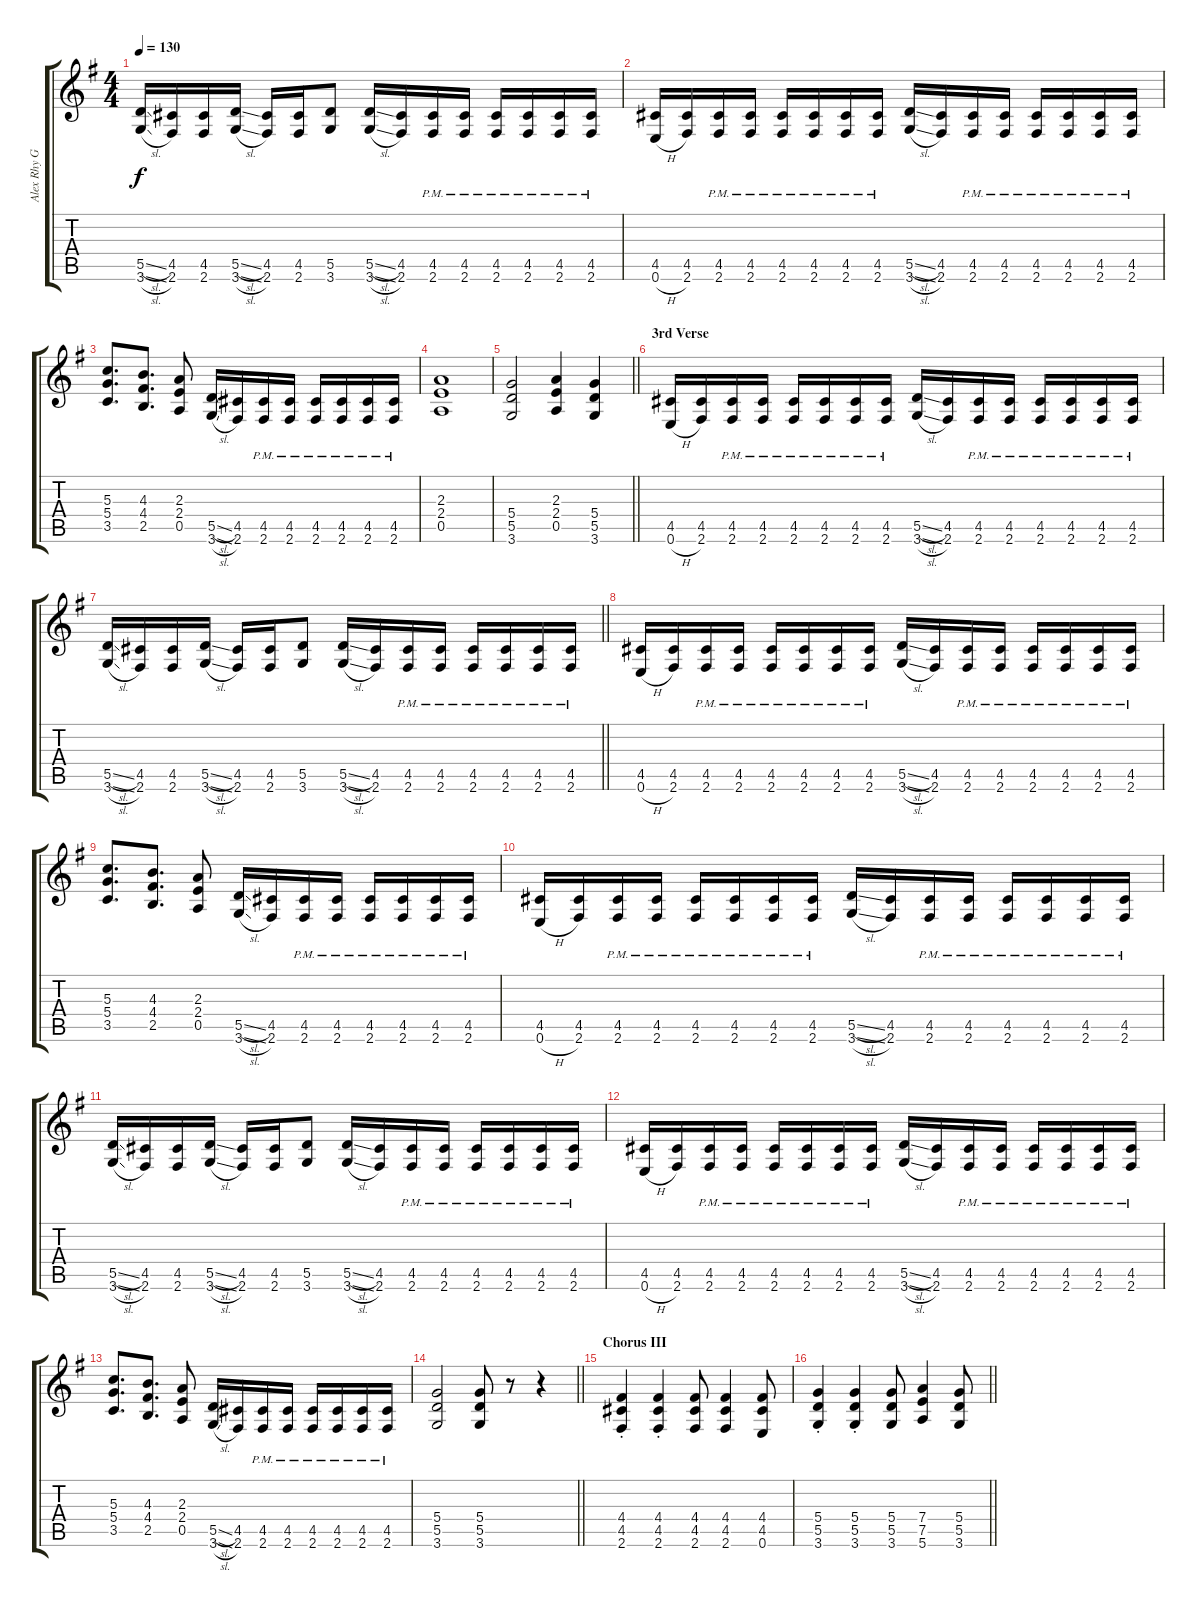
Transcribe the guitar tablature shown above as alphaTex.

\track ("Alex Rhy Gtr" "Alex Rhy G") {instrument distortionguitar}
\staff {score tabs}
\tuning (E4 B3 G3 D3 A2 E2) {hide}
\ts (4 4)
\tempo 130
\clef g2
\ks g
(5.5{sl} 3.6{sl}).16{dy f} (4.5 2.6).16 (4.5 2.6).16 (5.5{sl} 3.6{sl}).16 (4.5 2.6).16 (4.5 2.6).16 (5.5 3.6).8 (5.5{sl} 3.6{sl}).16 (4.5 2.6).16 (4.5{pm} 2.6{pm}).16 (4.5{pm} 2.6{pm}).16 (4.5{pm} 2.6{pm}).16 (4.5{pm} 2.6{pm}).16 (4.5{pm} 2.6{pm}).16 (4.5{pm} 2.6{pm}).16 |
(4.5 0.6{h}).16 (4.5 2.6).16 (4.5{pm} 2.6{pm}).16 (4.5{pm} 2.6{pm}).16 (4.5{pm} 2.6{pm}).16 (4.5{pm} 2.6{pm}).16 (4.5{pm} 2.6{pm}).16 (4.5{pm} 2.6{pm}).16 (5.5{sl} 3.6{sl}).16 (4.5 2.6).16 (4.5{pm} 2.6{pm}).16 (4.5{pm} 2.6{pm}).16 (4.5{pm} 2.6{pm}).16 (4.5{pm} 2.6{pm}).16 (4.5{pm} 2.6{pm}).16 (4.5{pm} 2.6{pm}).16 |
(5.3 5.4 3.5).8{d} (4.3 4.4 2.5).8{d} (2.3 2.4 0.5).8 (5.5{sl} 3.6{sl}).16 (4.5 2.6).16 (4.5{pm} 2.6{pm}).16 (4.5{pm} 2.6{pm}).16 (4.5{pm} 2.6{pm}).16 (4.5{pm} 2.6{pm}).16 (4.5{pm} 2.6{pm}).16 (4.5{pm} 2.6{pm}).16 |
(2.3 2.4 0.5).1 |
\barLineRight lightlight
(5.4 5.5 3.6).2 (2.3 2.4 0.5).4 (5.4 5.5 3.6).4 |
\section ("" "3rd Verse")
(4.5 0.6{h}).16 (4.5 2.6).16 (4.5{pm} 2.6{pm}).16 (4.5{pm} 2.6{pm}).16 (4.5{pm} 2.6{pm}).16 (4.5{pm} 2.6{pm}).16 (4.5{pm} 2.6{pm}).16 (4.5{pm} 2.6{pm}).16 (5.5{sl} 3.6{sl}).16 (4.5 2.6).16 (4.5{pm} 2.6{pm}).16 (4.5{pm} 2.6{pm}).16 (4.5{pm} 2.6{pm}).16 (4.5{pm} 2.6{pm}).16 (4.5{pm} 2.6{pm}).16 (4.5{pm} 2.6{pm}).16 |
\barLineRight lightlight
(5.5{sl} 3.6{sl}).16 (4.5 2.6).16 (4.5 2.6).16 (5.5{sl} 3.6{sl}).16 (4.5 2.6).16 (4.5 2.6).16 (5.5 3.6).8 (5.5{sl} 3.6{sl}).16 (4.5 2.6).16 (4.5{pm} 2.6{pm}).16 (4.5{pm} 2.6{pm}).16 (4.5{pm} 2.6{pm}).16 (4.5{pm} 2.6{pm}).16 (4.5{pm} 2.6{pm}).16 (4.5{pm} 2.6{pm}).16 |
(4.5 0.6{h}).16 (4.5 2.6).16 (4.5{pm} 2.6{pm}).16 (4.5{pm} 2.6{pm}).16 (4.5{pm} 2.6{pm}).16 (4.5{pm} 2.6{pm}).16 (4.5{pm} 2.6{pm}).16 (4.5{pm} 2.6{pm}).16 (5.5{sl} 3.6{sl}).16 (4.5 2.6).16 (4.5{pm} 2.6{pm}).16 (4.5{pm} 2.6{pm}).16 (4.5{pm} 2.6{pm}).16 (4.5{pm} 2.6{pm}).16 (4.5{pm} 2.6{pm}).16 (4.5{pm} 2.6{pm}).16 |
(5.3 5.4 3.5).8{d} (4.3 4.4 2.5).8{d} (2.3 2.4 0.5).8 (5.5{sl} 3.6{sl}).16 (4.5 2.6).16 (4.5{pm} 2.6{pm}).16 (4.5{pm} 2.6{pm}).16 (4.5{pm} 2.6{pm}).16 (4.5{pm} 2.6{pm}).16 (4.5{pm} 2.6{pm}).16 (4.5{pm} 2.6{pm}).16 |
(4.5 0.6{h}).16 (4.5 2.6).16 (4.5{pm} 2.6{pm}).16 (4.5{pm} 2.6{pm}).16 (4.5{pm} 2.6{pm}).16 (4.5{pm} 2.6{pm}).16 (4.5{pm} 2.6{pm}).16 (4.5{pm} 2.6{pm}).16 (5.5{sl} 3.6{sl}).16 (4.5 2.6).16 (4.5{pm} 2.6{pm}).16 (4.5{pm} 2.6{pm}).16 (4.5{pm} 2.6{pm}).16 (4.5{pm} 2.6{pm}).16 (4.5{pm} 2.6{pm}).16 (4.5{pm} 2.6{pm}).16 |
(5.5{sl} 3.6{sl}).16 (4.5 2.6).16 (4.5 2.6).16 (5.5{sl} 3.6{sl}).16 (4.5 2.6).16 (4.5 2.6).16 (5.5 3.6).8 (5.5{sl} 3.6{sl}).16 (4.5 2.6).16 (4.5{pm} 2.6{pm}).16 (4.5{pm} 2.6{pm}).16 (4.5{pm} 2.6{pm}).16 (4.5{pm} 2.6{pm}).16 (4.5{pm} 2.6{pm}).16 (4.5{pm} 2.6{pm}).16 |
(4.5 0.6{h}).16 (4.5 2.6).16 (4.5{pm} 2.6{pm}).16 (4.5{pm} 2.6{pm}).16 (4.5{pm} 2.6{pm}).16 (4.5{pm} 2.6{pm}).16 (4.5{pm} 2.6{pm}).16 (4.5{pm} 2.6{pm}).16 (5.5{sl} 3.6{sl}).16 (4.5 2.6).16 (4.5{pm} 2.6{pm}).16 (4.5{pm} 2.6{pm}).16 (4.5{pm} 2.6{pm}).16 (4.5{pm} 2.6{pm}).16 (4.5{pm} 2.6{pm}).16 (4.5{pm} 2.6{pm}).16 |
(5.3 5.4 3.5).8{d} (4.3 4.4 2.5).8{d} (2.3 2.4 0.5).8 (5.5{sl} 3.6{sl}).16 (4.5 2.6).16 (4.5{pm} 2.6{pm}).16 (4.5{pm} 2.6{pm}).16 (4.5{pm} 2.6{pm}).16 (4.5{pm} 2.6{pm}).16 (4.5{pm} 2.6{pm}).16 (4.5{pm} 2.6{pm}).16 |
\barLineRight lightlight
(5.4 5.5 3.6).2 (5.4 5.5 3.6).8 r.8 r.4 |
\section ("" "Chorus III")
(4.4{st} 4.5{st} 2.6{st}).4 (4.4{st} 4.5{st} 2.6{st}).4 (4.4 4.5 2.6).8 (4.4 4.5 2.6).4 (4.4 4.5 0.6).8 |
\barLineRight lightlight
(5.4{st} 5.5{st} 3.6{st}).4 (5.4{st} 5.5{st} 3.6{st}).4 (5.4 5.5 3.6).8 (7.4 7.5 5.6).4 (5.4 5.5 3.6).8
